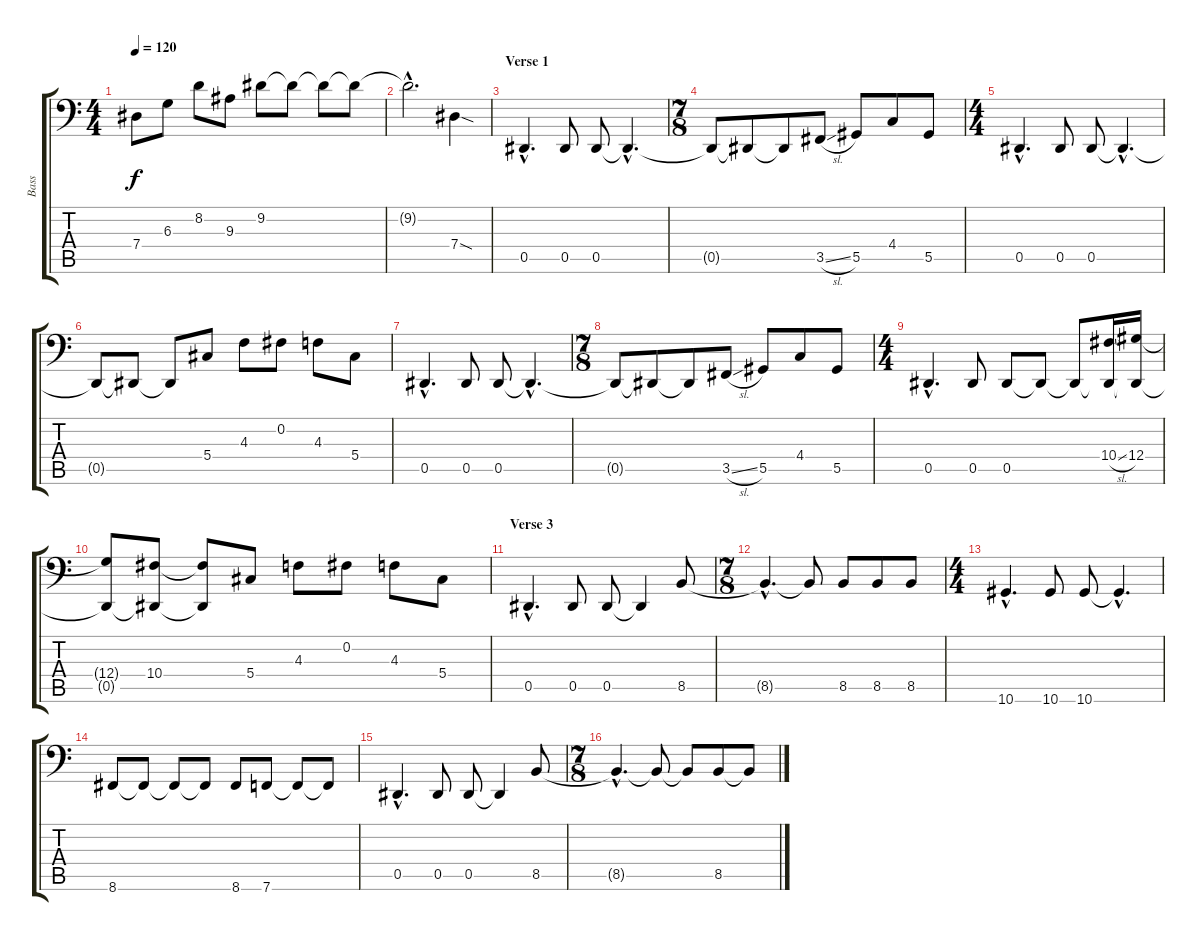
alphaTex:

\track ("Bass" "Bass") {instrument electricbassfinger}
\staff {score tabs}
\tuning (B2 Gb2 Db2 Ab1 Eb1 Bb0) {hide}
\ts (4 4)
\tempo 120
\clef f4
\ks c
7.4.8{dy f} 6.3.8 8.2.8 9.3.8 9.2.8 9.2{t}.8 9.2{t}.8 9.2{t}.8 |
9.2{hac t}.2{d} 7.4{sod}.4 |
\section ("" "Verse 1")
0.5{hac}.4{d} 0.5.8 0.5.8 0.5{hac t}.4{d} |
\ts (7 8)
0.5{t}.8 0.5{t}.8 0.5{t}.8 3.5{sl}.8 5.5.8 4.4.8 5.5.8 |
\ts (4 4)
0.5{hac}.4{d} 0.5.8 0.5.8 0.5{hac t}.4{d} |
0.5{t}.8 0.5{t}.8 0.5{t}.8 5.4.8 4.3.8 0.2.8 4.3.8 5.4.8 |
0.5{hac}.4{d} 0.5.8 0.5.8 0.5{hac t}.4{d} |
\ts (7 8)
0.5{t}.8 0.5{t}.8 0.5{t}.8 3.5{sl}.8 5.5.8 4.4.8 5.5.8 |
\ts (4 4)
0.5{hac}.4{d} 0.5.8 0.5.8 0.5{t}.8 0.5{t}.8 (10.4{sl} 0.5{t}).16 (12.4 0.5{t}).16 |
(12.4{t} 0.5{t}).8 (10.4 0.5{t}).8 (10.4{t} 0.5{t}).8 5.4.8 4.3.8 0.2.8 4.3.8 5.4.8 |
\section ("" "Verse 3")
0.5{hac}.4{d} 0.5.8 0.5.8 0.5{t}.4 8.5.8 |
\ts (7 8)
8.5{hac t}.4{d} 8.5{t}.8 8.5.8 8.5.8 8.5.8 |
\ts (4 4)
10.6{hac}.4{d} 10.6.8 10.6.8 10.6{hac t}.4{d} |
8.6.8 8.6{t}.8 8.6{t}.8 8.6{t}.8 8.6.8 7.6.8 7.6{t}.8 7.6{t}.8 |
0.5{hac}.4{d} 0.5.8 0.5.8 0.5{t}.4 8.5.8 |
\ts (7 8)
8.5{hac t}.4{d} 8.5{t}.8 8.5{t}.8 8.5.8 8.5{t}.8
